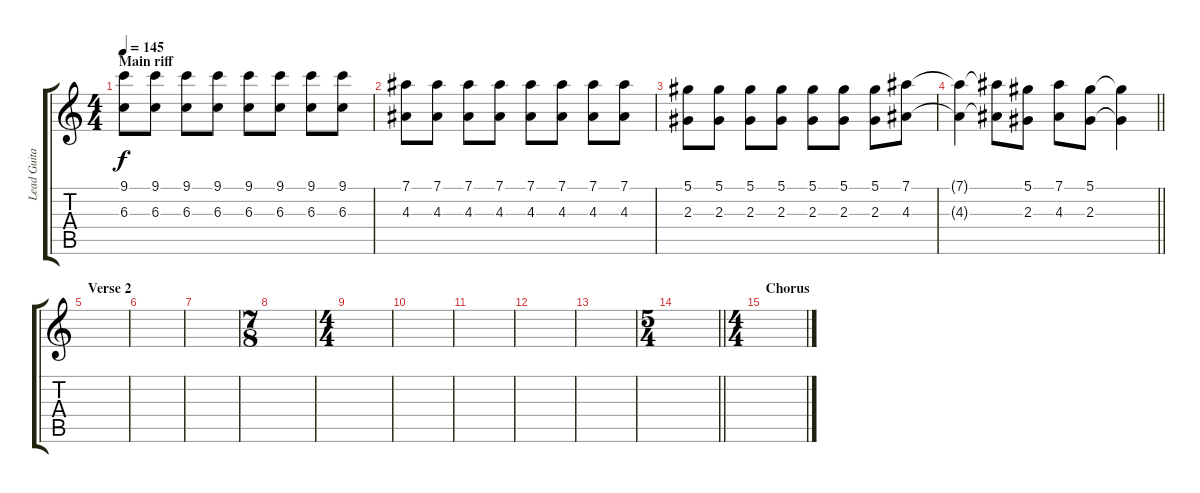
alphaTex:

\track ("Lead Guitar" "Lead Guita") {instrument distortionguitar}
\staff {score tabs}
\tuning (Eb4 Bb3 Gb3 Db3 Ab2 Eb2) {hide}
\ts (4 4)
\section ("" "Main riff")
\tempo 145
\clef g2
\ks c
(9.1 6.3).8{dy f volume 12} (9.1 6.3).8 (9.1 6.3).8 (9.1 6.3).8 (9.1 6.3).8 (9.1 6.3).8 (9.1 6.3).8 (9.1 6.3).8 |
(7.1 4.3).8 (7.1 4.3).8 (7.1 4.3).8 (7.1 4.3).8 (7.1 4.3).8 (7.1 4.3).8 (7.1 4.3).8 (7.1 4.3).8 |
(5.1 2.3).8 (5.1 2.3).8 (5.1 2.3).8 (5.1 2.3).8 (5.1 2.3).8 (5.1 2.3).8 (5.1 2.3).8 (7.1 4.3).8 |
\barLineRight lightlight
(7.1{t} 4.3{t}).4 (7.1{t} 4.3{t}).8 (5.1 2.3).8 (7.1 4.3).8 (5.1 2.3).8 (5.1{t} 2.3{t}).4 |
\section ("" "Verse 2")
|
|
|
\ts (7 8)
|
\ts (4 4)
|
|
|
|
|
\ts (5 4)
\barLineRight lightlight
|
\ts (4 4)
\section ("" "Chorus")
